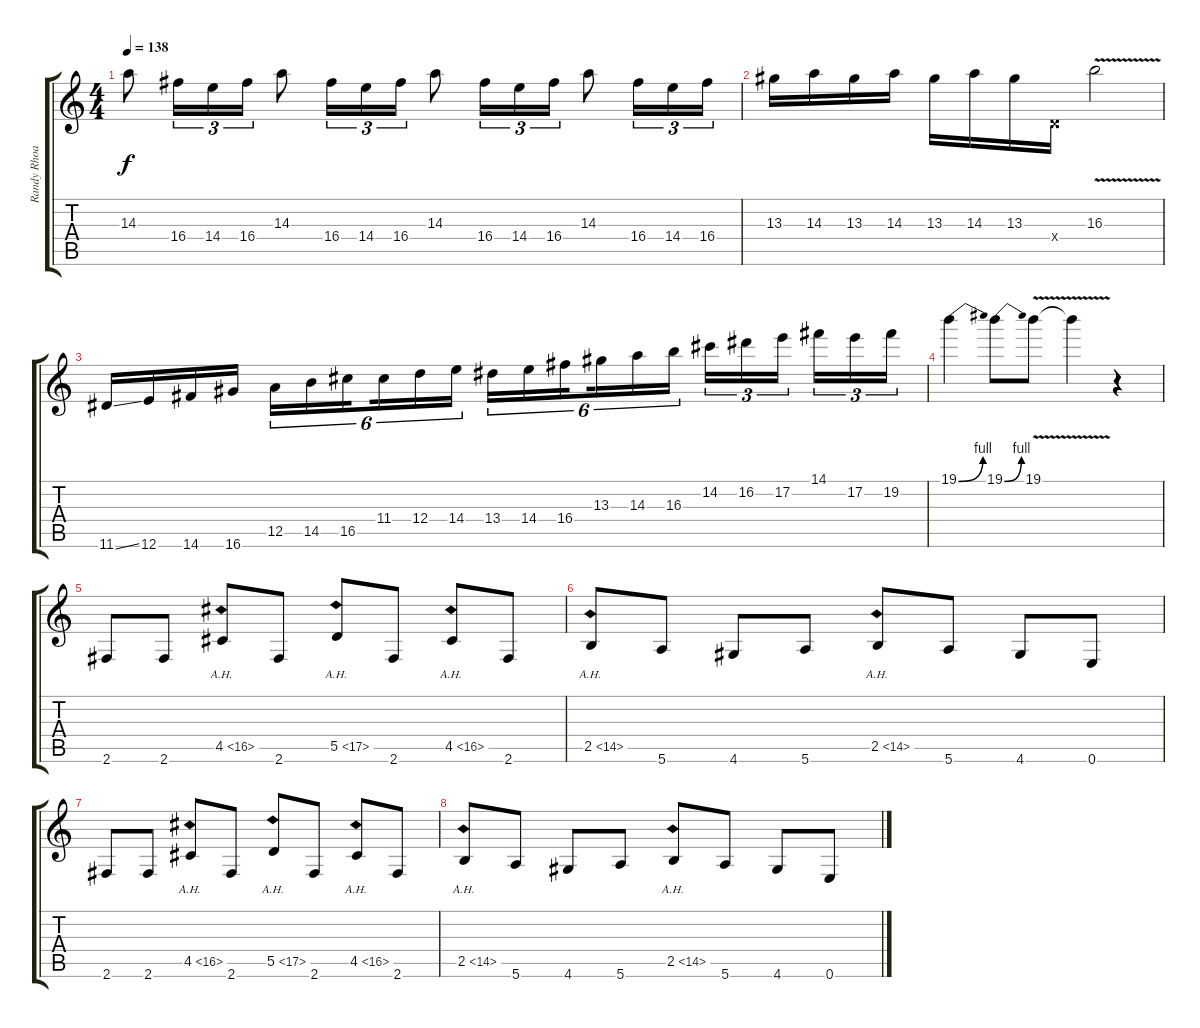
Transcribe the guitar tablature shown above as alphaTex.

\track ("Randy Rhoads" "Randy Rhoa") {instrument overdrivenguitar}
\staff {score tabs}
\tuning (E4 B3 G3 D3 A2 E2) {hide}
\ts (4 4)
\tempo 138
\clef g2
\ks c
14.3.8{dy f} 16.4.16{tu (3 2)} 14.4.16{tu (3 2)} 16.4.16{tu (3 2)} 14.3.8 16.4.16{tu (3 2)} 14.4.16{tu (3 2)} 16.4.16{tu (3 2)} 14.3.8 16.4.16{tu (3 2)} 14.4.16{tu (3 2)} 16.4.16{tu (3 2)} 14.3.8 16.4.16{tu (3 2)} 14.4.16{tu (3 2)} 16.4.16{tu (3 2)} |
13.3.16 14.3.16 13.3.16 14.3.16 13.3.16 14.3.16 13.3.16 0.4{x}.16 16.3{v}.2 |
11.6{ss}.16 12.6.16 14.6.16 16.6.16 12.5.16{tu (6 4)} 14.5.16{tu (6 4)} 16.5.16{tu (6 4) beam splitsecondary} 11.4.16{tu (6 4)} 12.4.16{tu (6 4)} 14.4.16{tu (6 4)} 13.4.16{tu (6 4)} 14.4.16{tu (6 4)} 16.4.16{tu (6 4) beam splitsecondary} 13.3.16{tu (6 4)} 14.3.16{tu (6 4)} 16.3.16{tu (6 4)} 14.2.16{tu (3 2)} 16.2.16{tu (3 2)} 17.2.16{tu (3 2) beam splitsecondary} 14.1.16{tu (3 2)} 17.2.16{tu (3 2)} 19.2.16{tu (3 2)} |
19.1{be (bend 0 0 60 4)}.4 19.1{be (bend 0 0 60 4)}.8 19.1{v}.8 19.1{t}.4 r.4 |
2.6.8 2.6.8 4.5{ah 12}.8 2.6.8 5.5{ah 12}.8 2.6.8 4.5{ah 12}.8 2.6.8 |
2.5{ah 12}.8 5.6.8 4.6.8 5.6.8 2.5{ah 12}.8 5.6.8 4.6.8 0.6.8 |
2.6.8 2.6.8 4.5{ah 12}.8 2.6.8 5.5{ah 12}.8 2.6.8 4.5{ah 12}.8 2.6.8 |
2.5{ah 12}.8 5.6.8 4.6.8 5.6.8 2.5{ah 12}.8 5.6.8 4.6.8 0.6.8
